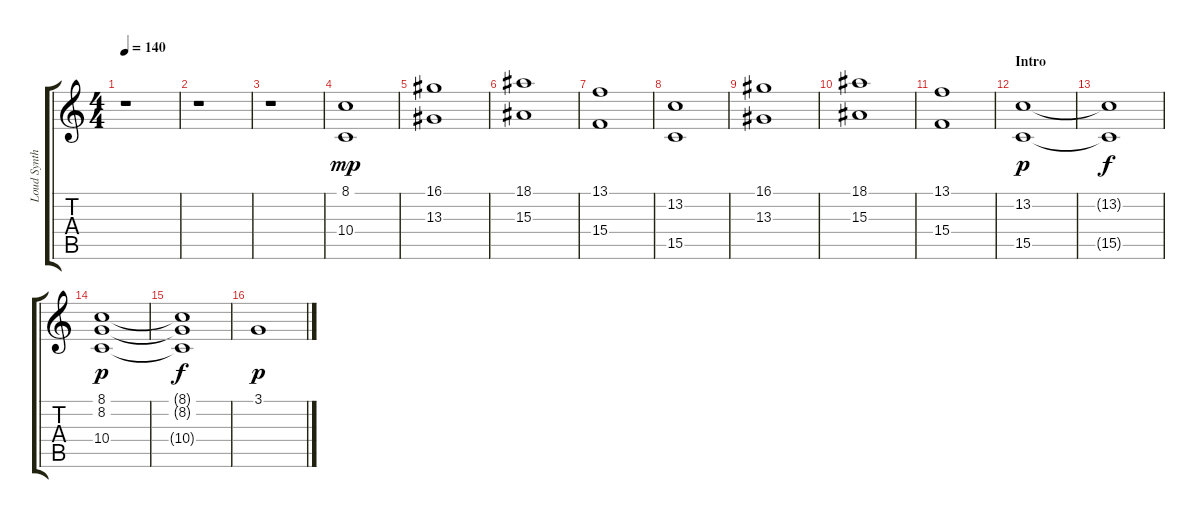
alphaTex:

\track ("Loud Synth " "Loud Synth") {instrument stringensemble1}
\staff {score tabs}
\tuning (E4 B3 G3 D3 A2 E2) {hide}
\ts (4 4)
\tempo 140
\clef g2
\ks c
r.1{dy mp} |
r.1 |
r.1 |
(8.1 10.4).1 |
(16.1 13.3).1 |
(18.1 15.3).1 |
(13.1 15.4).1 |
(13.2 15.5).1 |
(16.1 13.3).1 |
(18.1 15.3).1 |
(13.1 15.4).1 |
\section ("" "Intro")
(13.2 15.5).1{dy p} |
(13.2{t} 15.5{t}).1{dy f} |
(8.1 8.2 10.4).1{dy p} |
(8.1{t} 8.2{t} 10.4{t}).1{dy f} |
3.1.1{dy p}
